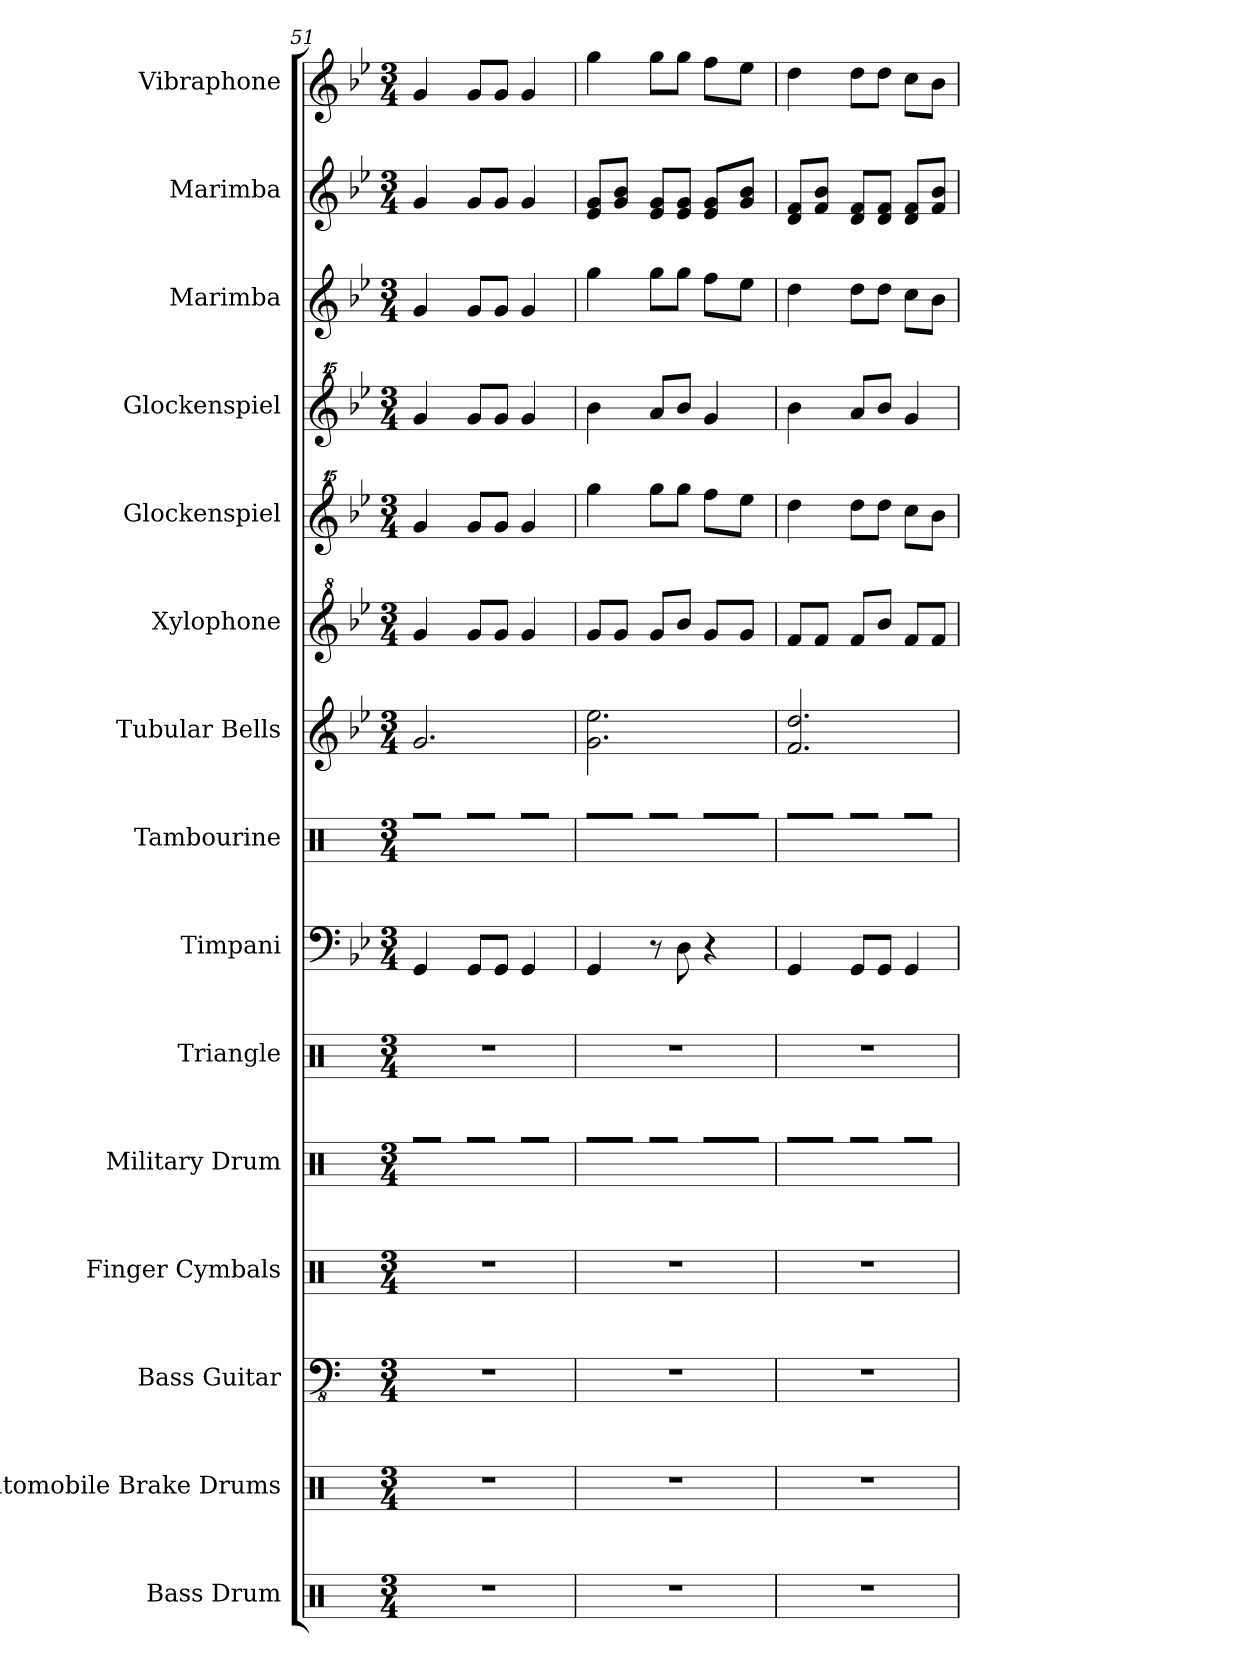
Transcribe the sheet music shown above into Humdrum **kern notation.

**kern	**kern	**kern	**kern	**kern	**kern	**kern	**kern	**kern	**kern	**kern	**kern	**kern	**kern	**kern
*part15	*part14	*part13	*part12	*part11	*part10	*part9	*part8	*part7	*part6	*part5	*part4	*part3	*part2	*part1
*staff15	*staff14	*staff13	*staff12	*staff11	*staff10	*staff9	*staff8	*staff7	*staff6	*staff5	*staff4	*staff3	*staff2	*staff1
*I"Bass Drum	*I"Automobile Brake Drums	*I"Bass Guitar	*I"Finger Cymbals	*I"Military Drum	*I"Triangle	*I"Timpani	*I"Tambourine	*I"Tubular Bells	*I"Xylophone	*I"Glockenspiel	*I"Glockenspiel	*I"Marimba	*I"Marimba	*I"Vibraphone
*I'B. Dr.	*I'Aut. Brk. Dr.	*I'B. Guit.	*I'Fi. Cym.	*I'Mil. Dr.	*I'Trgl.	*I'Timp.	*I'Tamb.	*I'Tu. Be.	*I'Xyl.	*I'Glk.	*I'Glk.	*I'Mrm.	*I'Mrm.	*I'Vib.
*clefX	*clefX	*clefFv4	*clefX	*clefX	*clefX	*clefF4	*clefX	*clefG2	*clefG^2	*clefG^^2	*clefG^^2	*clefG2	*clefG2	*clefG2
*k[]	*k[]	*k[]	*k[]	*k[]	*k[]	*k[b-e-]	*k[]	*k[b-e-]	*k[b-e-]	*k[b-e-]	*k[b-e-]	*k[b-e-]	*k[b-e-]	*k[b-e-]
*C:	*C:	*C:	*C:	*C:	*C:	*B-:	*C:	*B-:	*B-:	*B-:	*B-:	*B-:	*B-:	*B-:
*M3/4	*M3/4	*M3/4	*M3/4	*M3/4	*M3/4	*M3/4	*M3/4	*M3/4	*M3/4	*M3/4	*M3/4	*M3/4	*M3/4	*M3/4
=51	=51	=51	=51	=51	=51	=51	=51	=51	=51	=51	=51	=51	=51	=51
2.r	2.r	2.r	2.r	8R\L	2.r	4GG/	8R\L	2.g/	4gg/	4ggg/	4ggg/	4g/	4g/	4g/
.	.	.	.	8R\J	.	.	8R\J	.	.	.	.	.	.	.
.	.	.	.	8R\L	.	8GG/L	8R\L	.	8gg/L	8ggg/L	8ggg/L	8g/L	8g/L	8g/L
.	.	.	.	8R\J	.	8GG/J	8R\J	.	8gg/J	8ggg/J	8ggg/J	8g/J	8g/J	8g/J
.	.	.	.	8R\L	.	4GG/	8R\L	.	4gg/	4ggg/	4ggg/	4g/	4g/	4g/
.	.	.	.	8R\J	.	.	8R\J	.	.	.	.	.	.	.
=52	=52	=52	=52	=52	=52	=52	=52	=52	=52	=52	=52	=52	=52	=52
2.r	2.r	2.r	2.r	8R\L	2.r	4GG/	8R\L	2.g\ 2.ee-\	8gg/L	4gggg\	4bbb-\	4gg\	8e-/ 8g/L	4gg\
.	.	.	.	16R\L	.	.	16R\L	.	8gg/J	.	.	.	8g/ 8b-/J	.
.	.	.	.	16R\JJ	.	.	16R\JJ	.	.	.	.	.	.	.
.	.	.	.	8R\L	.	8r	8R\L	.	8gg/L	8gggg\L	8aaa/L	8gg\L	8e-/ 8g/L	8gg\L
.	.	.	.	8R\J	.	8D\	8R\J	.	8bb-/J	8gggg\J	8bbb-/J	8gg\J	8e-/ 8g/J	8gg\J
.	.	.	.	16R\LL	.	4r	16R\LL	.	8gg/L	8ffff\L	4ggg/	8ff\L	8e-/ 8g/L	8ff\L
.	.	.	.	16R\	.	.	16R\	.	.	.	.	.	.	.
.	.	.	.	16R\	.	.	16R\	.	8gg/J	8eeee-\J	.	8ee-\J	8g/ 8b-/J	8ee-\J
.	.	.	.	16R\JJ	.	.	16R\JJ	.	.	.	.	.	.	.
!!LO:PB:g=z
=53	=53	=53	=53	=53	=53	=53	=53	=53	=53	=53	=53	=53	=53	=53
2.r	2.r	2.r	2.r	8R\L	2.r	4GG/	8R\L	2.f/ 2.dd/	8ff/L	4dddd\	4bbb-\	4dd\	8d/ 8f/L	4dd\
.	.	.	.	16R\L	.	.	16R\L	.	8ff/J	.	.	.	8f/ 8b-/J	.
.	.	.	.	16R\JJ	.	.	16R\JJ	.	.	.	.	.	.	.
.	.	.	.	8R\L	.	8GG/L	8R\L	.	8ff/L	8dddd\L	8aaa/L	8dd\L	8d/ 8f/L	8dd\L
.	.	.	.	8R\J	.	8GG/J	8R\J	.	8bb-/J	8dddd\J	8bbb-/J	8dd\J	8d/ 8f/J	8dd\J
.	.	.	.	8R\L	.	4GG/	8R\L	.	8ff/L	8cccc\L	4ggg/	8cc\L	8d/ 8f/L	8cc\L
.	.	.	.	8R\J	.	.	8R\J	.	8ff/J	8bbb-\J	.	8b-\J	8f/ 8b-/J	8b-\J
=	=	=	=	=	=	=	=	=	=	=	=	=	=	=
*-	*-	*-	*-	*-	*-	*-	*-	*-	*-	*-	*-	*-	*-	*-
